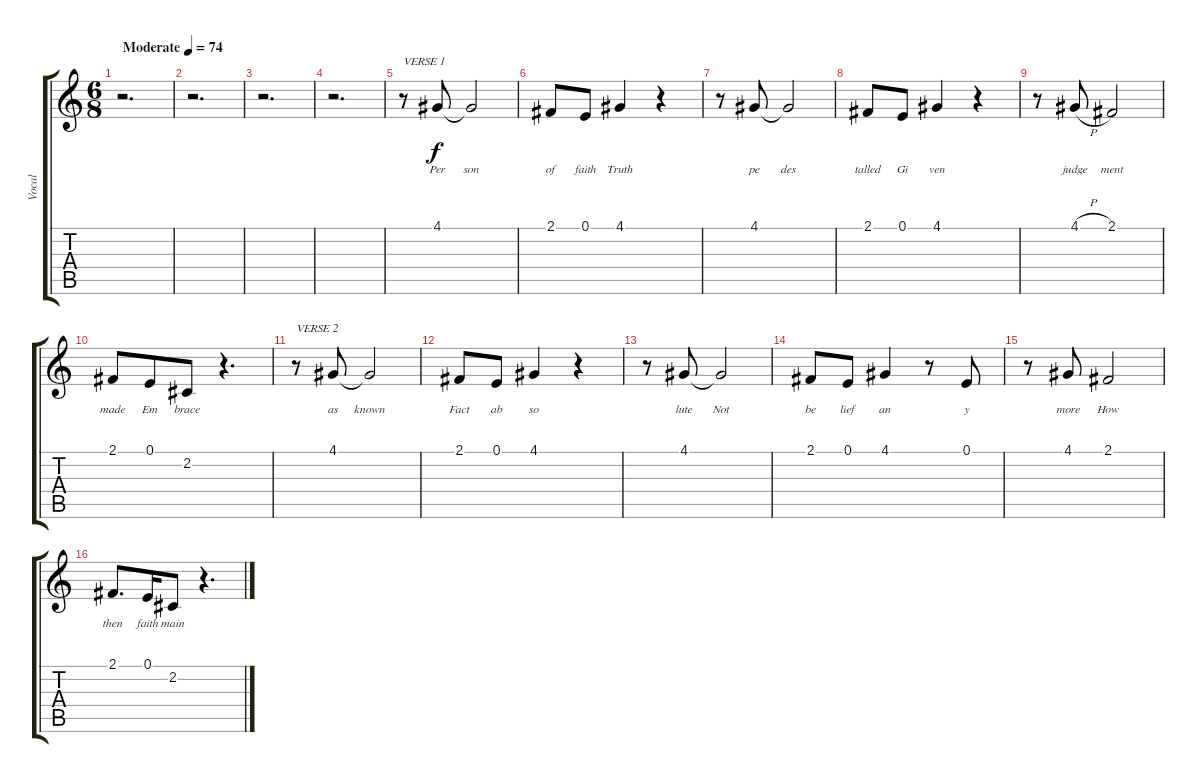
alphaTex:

\track ("Vocal" "Vocal") {instrument acousticgrandpiano}
\staff {score tabs}
\tuning (E4 B3 G3 D3 A2 E2) {hide}
\ts (6 8)
\tempo (74 "Moderate")
\clef g2
\ks c
r.2{d dy f instrument acousticgrandpiano} |
r.2{d} |
r.2{d} |
r.2{d} |
r.8{txt "VERSE 1"} 4.1.8{lyrics (0 "Per") lyrics (1 "") lyrics (2 "") lyrics (3 "") lyrics (4 "")} 4.1{t}.2{lyrics (0 "son") lyrics (1 "") lyrics (2 "") lyrics (3 "") lyrics (4 "")} |
2.1.8{lyrics (0 "of") lyrics (1 "") lyrics (2 "") lyrics (3 "") lyrics (4 "")} 0.1.8{lyrics (0 "faith") lyrics (1 "") lyrics (2 "") lyrics (3 "") lyrics (4 "")} 4.1.4{lyrics (0 "Truth") lyrics (1 "") lyrics (2 "") lyrics (3 "") lyrics (4 "")} r.4 |
r.8 4.1.8{lyrics (0 "pe") lyrics (1 "") lyrics (2 "") lyrics (3 "") lyrics (4 "")} 4.1{t}.2{lyrics (0 "des") lyrics (1 "") lyrics (2 "") lyrics (3 "") lyrics (4 "")} |
2.1.8{lyrics (0 "talled") lyrics (1 "") lyrics (2 "") lyrics (3 "") lyrics (4 "")} 0.1.8{lyrics (0 "Gi") lyrics (1 "") lyrics (2 "") lyrics (3 "") lyrics (4 "")} 4.1.4{lyrics (0 "ven") lyrics (1 "") lyrics (2 "") lyrics (3 "") lyrics (4 "")} r.4 |
r.8 4.1{h}.8{lyrics (0 "judge") lyrics (1 "") lyrics (2 "") lyrics (3 "") lyrics (4 "")} 2.1.2{lyrics (0 "ment") lyrics (1 "") lyrics (2 "") lyrics (3 "") lyrics (4 "")} |
2.1.8{lyrics (0 "made") lyrics (1 "") lyrics (2 "") lyrics (3 "") lyrics (4 "")} 0.1.8{lyrics (0 "Em") lyrics (1 "") lyrics (2 "") lyrics (3 "") lyrics (4 "")} 2.2.8{lyrics (0 "brace") lyrics (1 "") lyrics (2 "") lyrics (3 "") lyrics (4 "")} r.4{d} |
r.8{txt "VERSE 2"} 4.1.8{lyrics (0 "as") lyrics (1 "") lyrics (2 "") lyrics (3 "") lyrics (4 "")} 4.1{t}.2{lyrics (0 "known") lyrics (1 "") lyrics (2 "") lyrics (3 "") lyrics (4 "")} |
2.1.8{lyrics (0 "Fact") lyrics (1 "") lyrics (2 "") lyrics (3 "") lyrics (4 "")} 0.1.8{lyrics (0 "ab") lyrics (1 "") lyrics (2 "") lyrics (3 "") lyrics (4 "")} 4.1.4{lyrics (0 "so") lyrics (1 "") lyrics (2 "") lyrics (3 "") lyrics (4 "")} r.4 |
r.8 4.1.8{lyrics (0 "lute") lyrics (1 "") lyrics (2 "") lyrics (3 "") lyrics (4 "")} 4.1{t}.2{lyrics (0 "Not") lyrics (1 "") lyrics (2 "") lyrics (3 "") lyrics (4 "")} |
2.1.8{lyrics (0 "be") lyrics (1 "") lyrics (2 "") lyrics (3 "") lyrics (4 "")} 0.1.8{lyrics (0 "lief") lyrics (1 "") lyrics (2 "") lyrics (3 "") lyrics (4 "")} 4.1.4{lyrics (0 "an") lyrics (1 "") lyrics (2 "") lyrics (3 "") lyrics (4 "")} r.8 0.1.8{lyrics (0 "y") lyrics (1 "") lyrics (2 "") lyrics (3 "") lyrics (4 "")} |
r.8 4.1.8{lyrics (0 "more") lyrics (1 "") lyrics (2 "") lyrics (3 "") lyrics (4 "")} 2.1.2{lyrics (0 "How") lyrics (1 "") lyrics (2 "") lyrics (3 "") lyrics (4 "")} |
2.1.8{d lyrics (0 "then") lyrics (1 "") lyrics (2 "") lyrics (3 "") lyrics (4 "")} 0.1.16{lyrics (0 "faith") lyrics (1 "") lyrics (2 "") lyrics (3 "") lyrics (4 "")} 2.2.8{lyrics (0 "main") lyrics (1 "") lyrics (2 "") lyrics (3 "") lyrics (4 "")} r.4{d}
